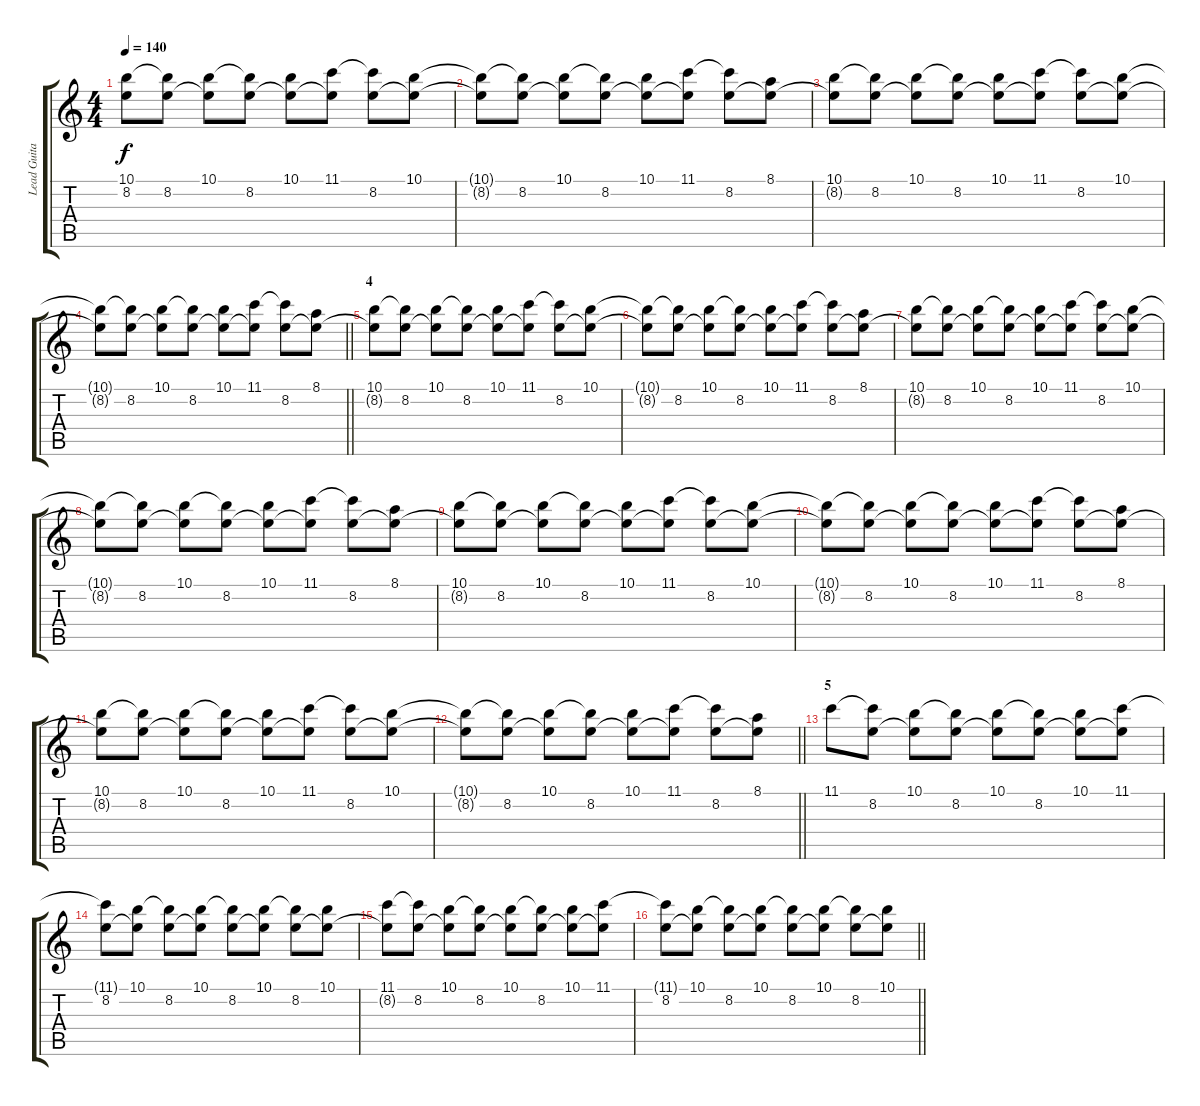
\track ("Lead Guitar" "Lead Guita") {instrument distortionguitar}
\staff {score tabs}
\tuning (Db4 Ab3 E3 B2 Gb2 B1) {hide}
\ts (4 4)
\tempo 140
\clef g2
\ks c
(10.1 8.2{t}).8{dy f} (10.1{t} 8.2).8 (10.1 8.2{t}).8 (10.1{t} 8.2).8 (10.1 8.2{t}).8 (11.1 8.2{t}).8 (11.1{t} 8.2).8 (10.1 8.2{t}).8 |
(10.1{t} 8.2{t}).8 (10.1{t} 8.2).8 (10.1 8.2{t}).8 (10.1{t} 8.2).8 (10.1 8.2{t}).8 (11.1 8.2{t}).8 (11.1{t} 8.2).8 (8.1 8.2{t}).8 |
(10.1 8.2{t}).8 (10.1{t} 8.2).8 (10.1 8.2{t}).8 (10.1{t} 8.2).8 (10.1 8.2{t}).8 (11.1 8.2{t}).8 (11.1{t} 8.2).8 (10.1 8.2{t}).8 |
\barLineRight lightlight
(10.1{t} 8.2{t}).8 (10.1{t} 8.2).8 (10.1 8.2{t}).8 (10.1{t} 8.2).8 (10.1 8.2{t}).8 (11.1 8.2{t}).8 (11.1{t} 8.2).8 (8.1 8.2{t}).8 |
\section ("" "4")
(10.1 8.2{t}).8 (10.1{t} 8.2).8 (10.1 8.2{t}).8 (10.1{t} 8.2).8 (10.1 8.2{t}).8 (11.1 8.2{t}).8 (11.1{t} 8.2).8 (10.1 8.2{t}).8 |
(10.1{t} 8.2{t}).8 (10.1{t} 8.2).8 (10.1 8.2{t}).8 (10.1{t} 8.2).8 (10.1 8.2{t}).8 (11.1 8.2{t}).8 (11.1{t} 8.2).8 (8.1 8.2{t}).8 |
(10.1 8.2{t}).8 (10.1{t} 8.2).8 (10.1 8.2{t}).8 (10.1{t} 8.2).8 (10.1 8.2{t}).8 (11.1 8.2{t}).8 (11.1{t} 8.2).8 (10.1 8.2{t}).8 |
(10.1{t} 8.2{t}).8 (10.1{t} 8.2).8 (10.1 8.2{t}).8 (10.1{t} 8.2).8 (10.1 8.2{t}).8 (11.1 8.2{t}).8 (11.1{t} 8.2).8 (8.1 8.2{t}).8 |
(10.1 8.2{t}).8 (10.1{t} 8.2).8 (10.1 8.2{t}).8 (10.1{t} 8.2).8 (10.1 8.2{t}).8 (11.1 8.2{t}).8 (11.1{t} 8.2).8 (10.1 8.2{t}).8 |
(10.1{t} 8.2{t}).8 (10.1{t} 8.2).8 (10.1 8.2{t}).8 (10.1{t} 8.2).8 (10.1 8.2{t}).8 (11.1 8.2{t}).8 (11.1{t} 8.2).8 (8.1 8.2{t}).8 |
(10.1 8.2{t}).8 (10.1{t} 8.2).8 (10.1 8.2{t}).8 (10.1{t} 8.2).8 (10.1 8.2{t}).8 (11.1 8.2{t}).8 (11.1{t} 8.2).8 (10.1 8.2{t}).8 |
\barLineRight lightlight
(10.1{t} 8.2{t}).8 (10.1{t} 8.2).8 (10.1 8.2{t}).8 (10.1{t} 8.2).8 (10.1 8.2{t}).8 (11.1 8.2{t}).8 (11.1{t} 8.2).8 (8.1 8.2{t}).8 |
\section ("" "5")
11.1.8 (11.1{t} 8.2).8 (10.1 8.2{t}).8 (10.1{t} 8.2).8 (10.1 8.2{t}).8 (10.1{t} 8.2).8 (10.1 8.2{t}).8 (11.1 8.2{t}).8 |
(11.1{t} 8.2).8 (10.1 8.2{t}).8 (10.1{t} 8.2).8 (10.1 8.2{t}).8 (10.1{t} 8.2).8 (10.1 8.2{t}).8 (10.1{t} 8.2).8 (10.1 8.2{t}).8 |
(11.1 8.2{t}).8 (11.1{t} 8.2).8 (10.1 8.2{t}).8 (10.1{t} 8.2).8 (10.1 8.2{t}).8 (10.1{t} 8.2).8 (10.1 8.2{t}).8 (11.1 8.2{t}).8 |
\barLineRight lightlight
(11.1{t} 8.2).8 (10.1 8.2{t}).8 (10.1{t} 8.2).8 (10.1 8.2{t}).8 (10.1{t} 8.2).8 (10.1 8.2{t}).8 (10.1{t} 8.2).8 (10.1 8.2{t}).8
